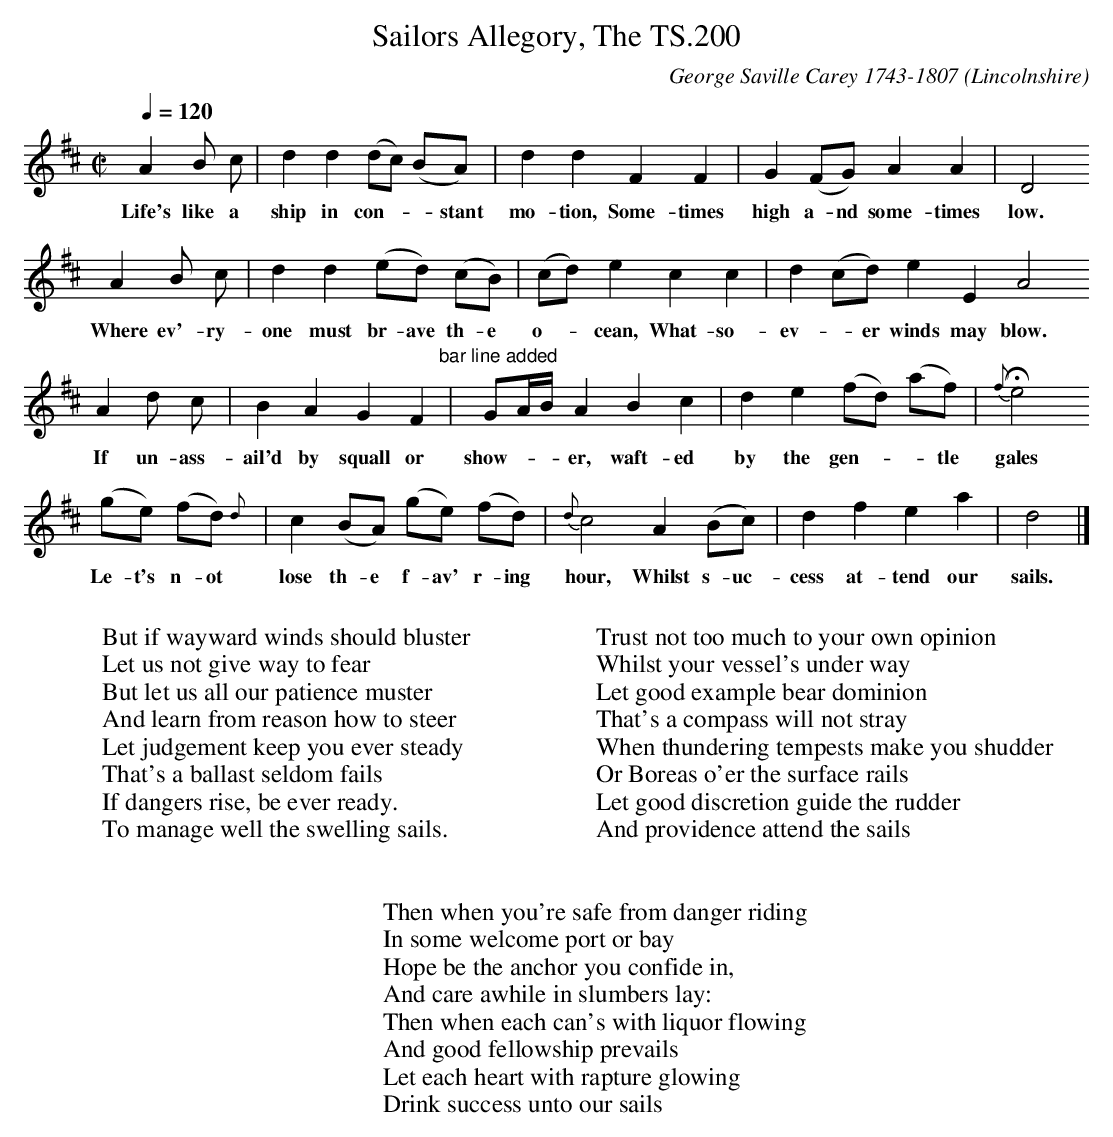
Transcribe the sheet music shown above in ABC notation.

X:1
T:Sailors Allegory, The TS.200
C:George Saville Carey 1743-1807
L:1/8
M:C|
O:Lincolnshire
Q:1/4=120
K:D
A2B c|d2d2(dc) (BA)|d2d2F2F2|G2(FG)A2A2|D4
w:Life's like a ship in con---stant mo-tion, Some-times high a-nd some-times low.
A2B c|d2d2 (ed) (cB)|(cd)e2c2c2|d2(cd)e2E2A4
w:Where ev'-ry-one must br-ave th-e o--cean, What-so-ev--er winds may blow.
A2d c |B2A2G2F2"bar line added"| GA/B/ A2B2 c2|d2 e2 (fd) (af)|{f}He4
w:If un-ass-ail'd by squall or show---er, waft-ed by the gen---tle gales
(ge) (fd){d}|c2 (BA) (ge) (fd)|{d}c4 A2 (Bc)|d2f2e2a2|d4|]
w:Le-t's n-ot lose th-e f-av' r-ing hour, Whilst s-uc-cess at-tend our sails.
W:%
W:But if wayward winds should bluster
W:Let us not give way to fear
W:But let us all our patience muster
W:And learn from reason how to steer
W:Let judgement keep you ever steady
W:That's a ballast seldom fails
W:If dangers rise, be ever ready.
W:To manage well the swelling sails.
W:%
W:%
W:Trust not too much to your own opinion
W:Whilst your vessel's under way
W:Let good example bear dominion
W:That's a compass will not stray
W:When thundering tempests make you shudder
W:Or Boreas o'er the surface rails
W:Let good discretion guide the rudder
W:And providence attend the sails
W:%
W:%
W:Then when you're safe from danger riding
W:In some welcome port or bay
W:Hope be the anchor you confide in,
W:And care awhile in slumbers lay:
W:Then when each can's with liquor flowing
W:And good fellowship prevails
W:Let each heart with rapture glowing
W:Drink success unto our sails
